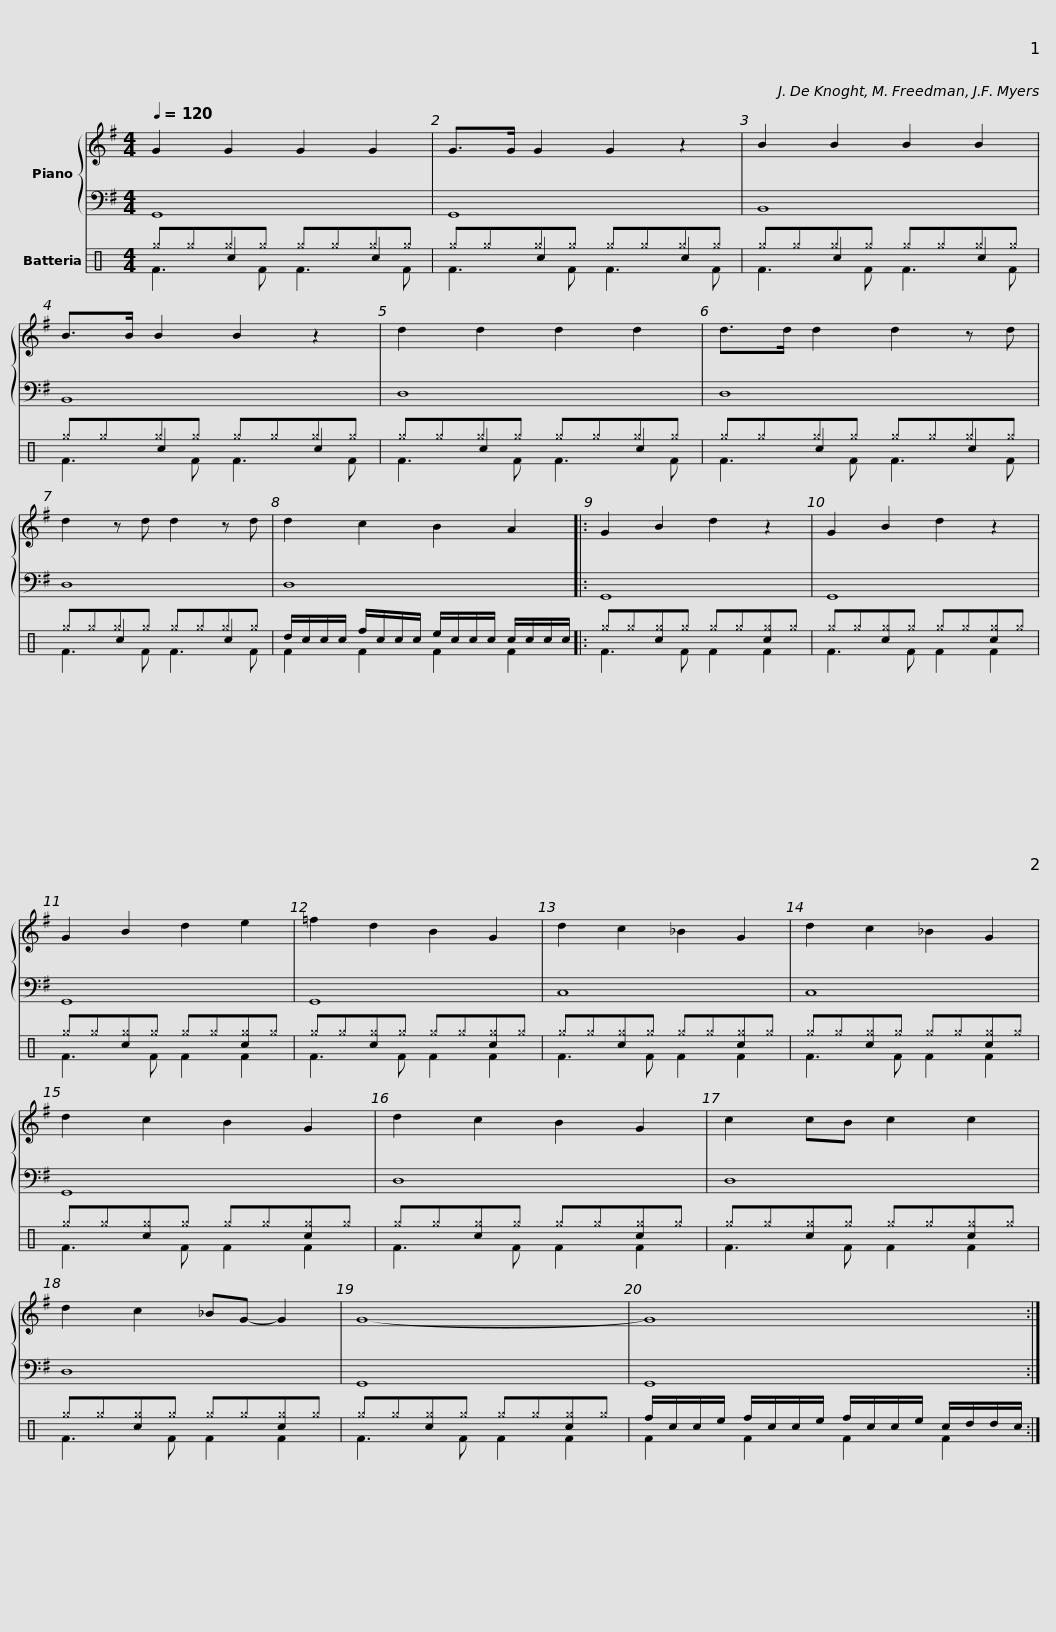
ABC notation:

X:1
%%score { 1 | 2 } ( 3 4 5 )
L:1/8
Q:1/4=120
M:4/4
I:linebreak $
K:G
V:1 treble
V:2 bass
V:3 perc
K:none
V:4 perc
K:none
V:5 perc
K:none
V:1
 G2 G2 G2 G2 | G>G G2 G2 z2 | B2 B2 B2 B2 | B>B B2 B2 z2 |$ d2 d2 d2 d2 | %5
 d>d d2 d2 z d | d2 z d d2 z d |$ d2 c2 B2 A2 |: G2 B2 d2 z2 | G2 B2 d2 z2 | %10
 G2 B2 d2 e2 |$ =f2 d2 B2 G2 | d2 c2 _B2 G2 | d2 c2 _B2 G2 | d2 c2 B2 G2 |$ %15
 d2 c2 B2 G2 | c2 cB c2 c2 | d2 c2 _BG- G2 | G8- |$ G8 :| %20
V:2
 G,,8 | G,,8 | B,,8 | B,,8 |$ D,8 | %5
 D,8 | D,8 |$ D,8 |: G,,8 | G,,8 | %10
 G,,8 |$ G,,8 | C,8 | C,8 | G,,8 |$ %15
 D,8 | D,8 | D,8 | G,,8 |$ G,,8 :| %20
V:3
[K:C] x x c2 x x c2 | x x c2 x x c2 | x x c2 x x c2 | x x c2 x x c2 |$ x x c2 x x c2 | %5
 x x c2 x x c2 | x x c2 x x c2 |$ d/c/c/c/ f/c/c/c/ e/c/c/c/ c/c/c/c/ |: ^g^g[c^g]^g ^g^g[c^g]^g | ^g^g[c^g]^g ^g^g[c^g]^g | %10
 ^g^g[c^g]^g ^g^g[c^g]^g |$ ^g^g[c^g]^g ^g^g[c^g]^g | ^g^g[c^g]^g ^g^g[c^g]^g | ^g^g[c^g]^g ^g^g[c^g]^g | ^g^g[c^g]^g ^g^g[c^g]^g |$ %15
 ^g^g[c^g]^g ^g^g[c^g]^g | ^g^g[c^g]^g ^g^g[c^g]^g | ^g^g[c^g]^g ^g^g[c^g]^g | ^g^g[c^g]^g ^g^g[c^g]^g |$ f/c/c/e/ f/c/c/e/ f/c/c/e/ c/d/d/c/ :| %20
V:4
[K:C] ^g^g^g^g ^g^g^g^g | ^g^g^g^g ^g^g^g^g | ^g^g^g^g ^g^g^g^g | ^g^g^g^g ^g^g^g^g |$ ^g^g^g^g ^g^g^g^g | %5
 ^g^g^g^g ^g^g^g^g | ^g^g^g^g ^g^g^g^g |$ x8 |: F3 F F2 F2 | F3 F F2 F2 | %10
 F3 F F2 F2 |$ F3 F F2 F2 | F3 F F2 F2 | F3 F F2 F2 | F3 F F2 F2 |$ %15
 F3 F F2 F2 | F3 F F2 F2 | F3 F F2 F2 | F3 F F2 F2 |$ F2 F2 F2 F2 :| %20
V:5
[K:C] F3 F F3 F | F3 F F3 F | F3 F F3 F | F3 F F3 F |$ F3 F F3 F | %5
 F3 F F3 F | F3 F F3 F |$ F2 F2 F2 F2 |: x8 | x8 | %10
 x8 |$ x8 | x8 | x8 | x8 |$ %15
 x8 | x8 | x8 | x8 |$ x8 :| %20
